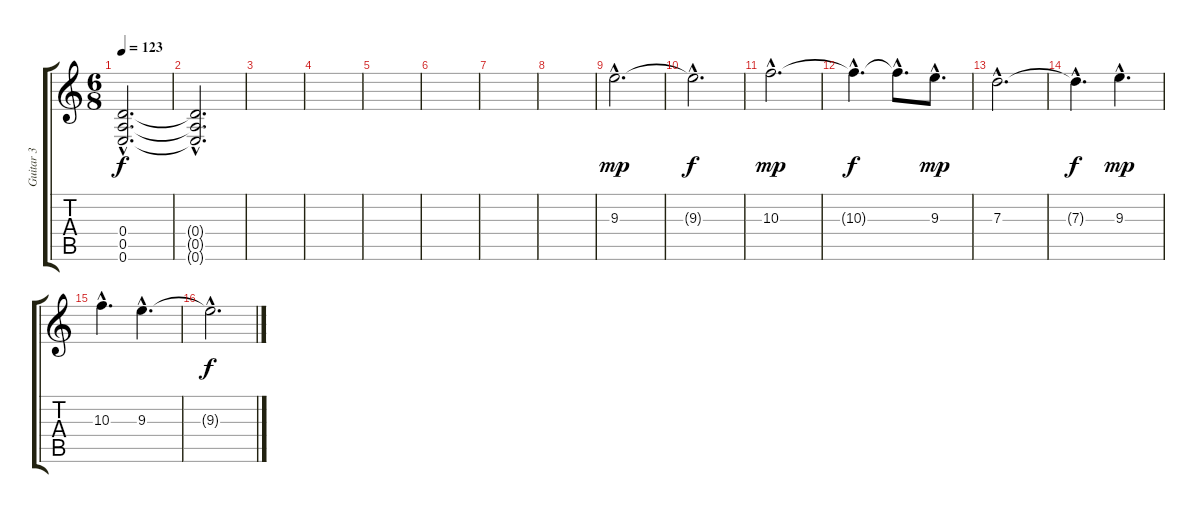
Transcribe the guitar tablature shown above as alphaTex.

\track ("Guitar 3" "Guitar 3") {instrument distortionguitar}
\staff {score tabs}
\tuning (E4 B3 G3 D3 A2 E2) {hide}
\ts (6 8)
\tempo 123
\clef g2
\ks c
(0.4{hac} 0.5{hac} 0.6{hac}).2{d dy f volume 2} |
(0.4{hac t} 0.5{hac t} 0.6{hac t}).2{d} |
|
|
|
|
|
|
9.3{hac}.2{d dy mp} |
9.3{hac t}.2{d dy f} |
10.3{hac}.2{d dy mp} |
10.3{hac t}.4{d dy f} 10.3{hac t}.8{d} 9.3{hac}.8{d dy mp} |
7.3{hac}.2{d} |
7.3{hac t}.4{d dy f} 9.3{hac}.4{d dy mp} |
10.3{hac}.4{d} 9.3{hac}.4{d} |
9.3{hac t}.2{d dy f}
